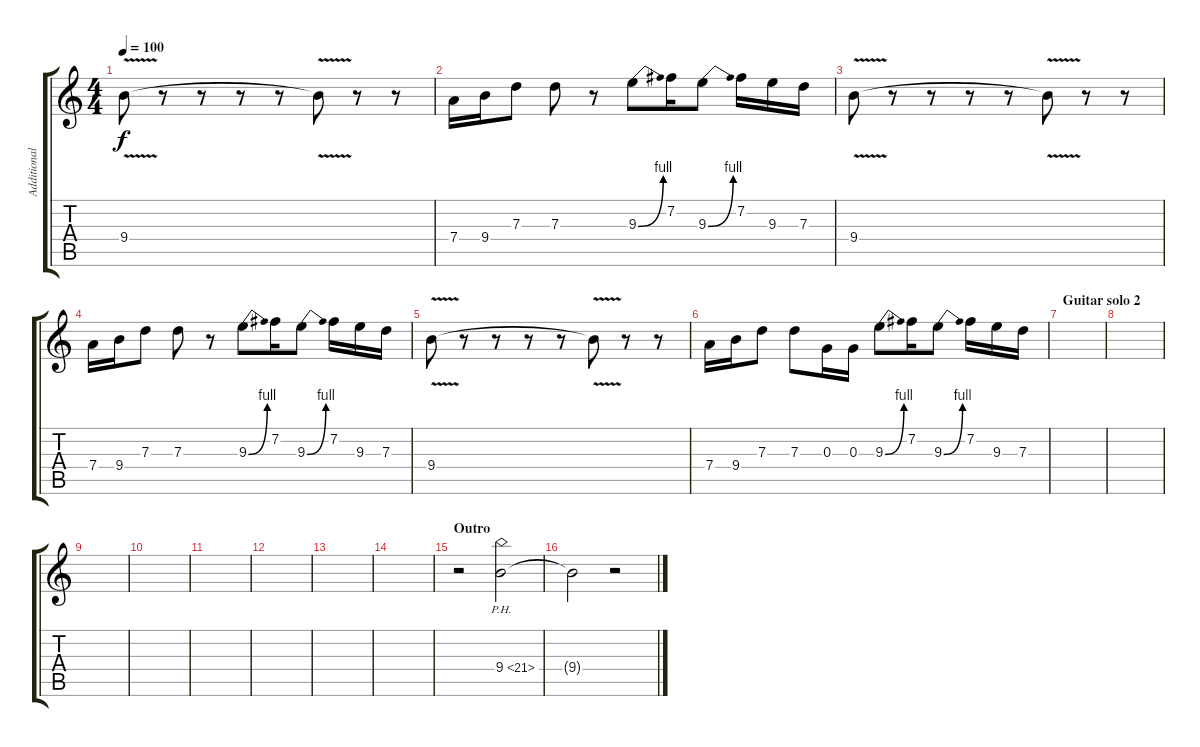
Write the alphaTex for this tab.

\track ("Additional Guitars" "Additional") {instrument overdrivenguitar}
\staff {score tabs}
\tuning (E4 B3 G3 D3 A2 E2) {hide}
\ts (4 4)
\tempo 100
\clef g2
\ks c
9.4{v}.8{dy f} r.8 r.8 r.8 r.8 9.4{t}.8 r.8 r.8 |
7.4.16 9.4.16 7.3.8 7.3.8 r.8 9.3{be (bend 0 0 60 4)}.8 7.2.16 9.3{be (bend 0 0 60 4)}.8 7.2.16 9.3.16 7.3.16 |
9.4{v}.8 r.8 r.8 r.8 r.8 9.4{t}.8 r.8 r.8 |
7.4.16 9.4.16 7.3.8 7.3.8 r.8 9.3{be (bend 0 0 60 4)}.8 7.2.16 9.3{be (bend 0 0 60 4)}.8 7.2.16 9.3.16 7.3.16 |
9.4{v}.8 r.8 r.8 r.8 r.8 9.4{t}.8 r.8 r.8 |
7.4.16 9.4.16 7.3.8 7.3.8 0.3.16 0.3.16 9.3{be (bend 0 0 60 4)}.8 7.2.16 9.3{be (bend 0 0 60 4)}.8 7.2.16 9.3.16 7.3.16 |
\section ("" "Guitar solo 2")
|
|
|
|
|
|
|
|
\section ("" "Outro")
r.2 9.4{ph 12}.2 |
9.4{t}.2{volume 6} r.2
